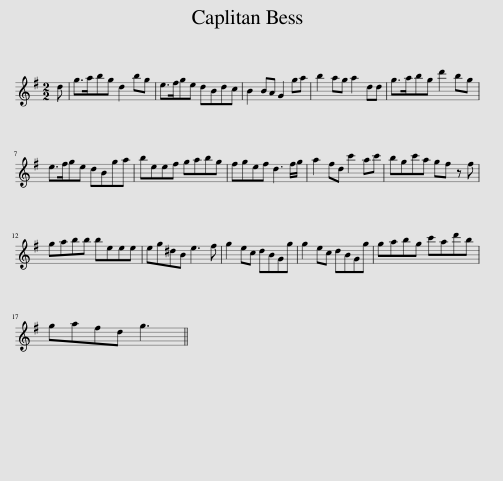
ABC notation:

X:1
L:1/8
M:2/2
I:linebreak $
K:G
V:1 treble
V:1
 d | g>abg d2 bg | e>fge dBdc | B2 BA G2 ga | b2 ag a2 dd | %5
 g>abg d'2 bg |$ e>fge dBga | beef gabg | fgef d3 f/g/ | a2 fd c'2 ac' | %10
 bgc'a gf z f |$ gabb beee | eg^dB e3 f | g2 ec dBGg | g2 ec dBGg | %15
 gabg c'ad'b |$ gafd g3 || %17
